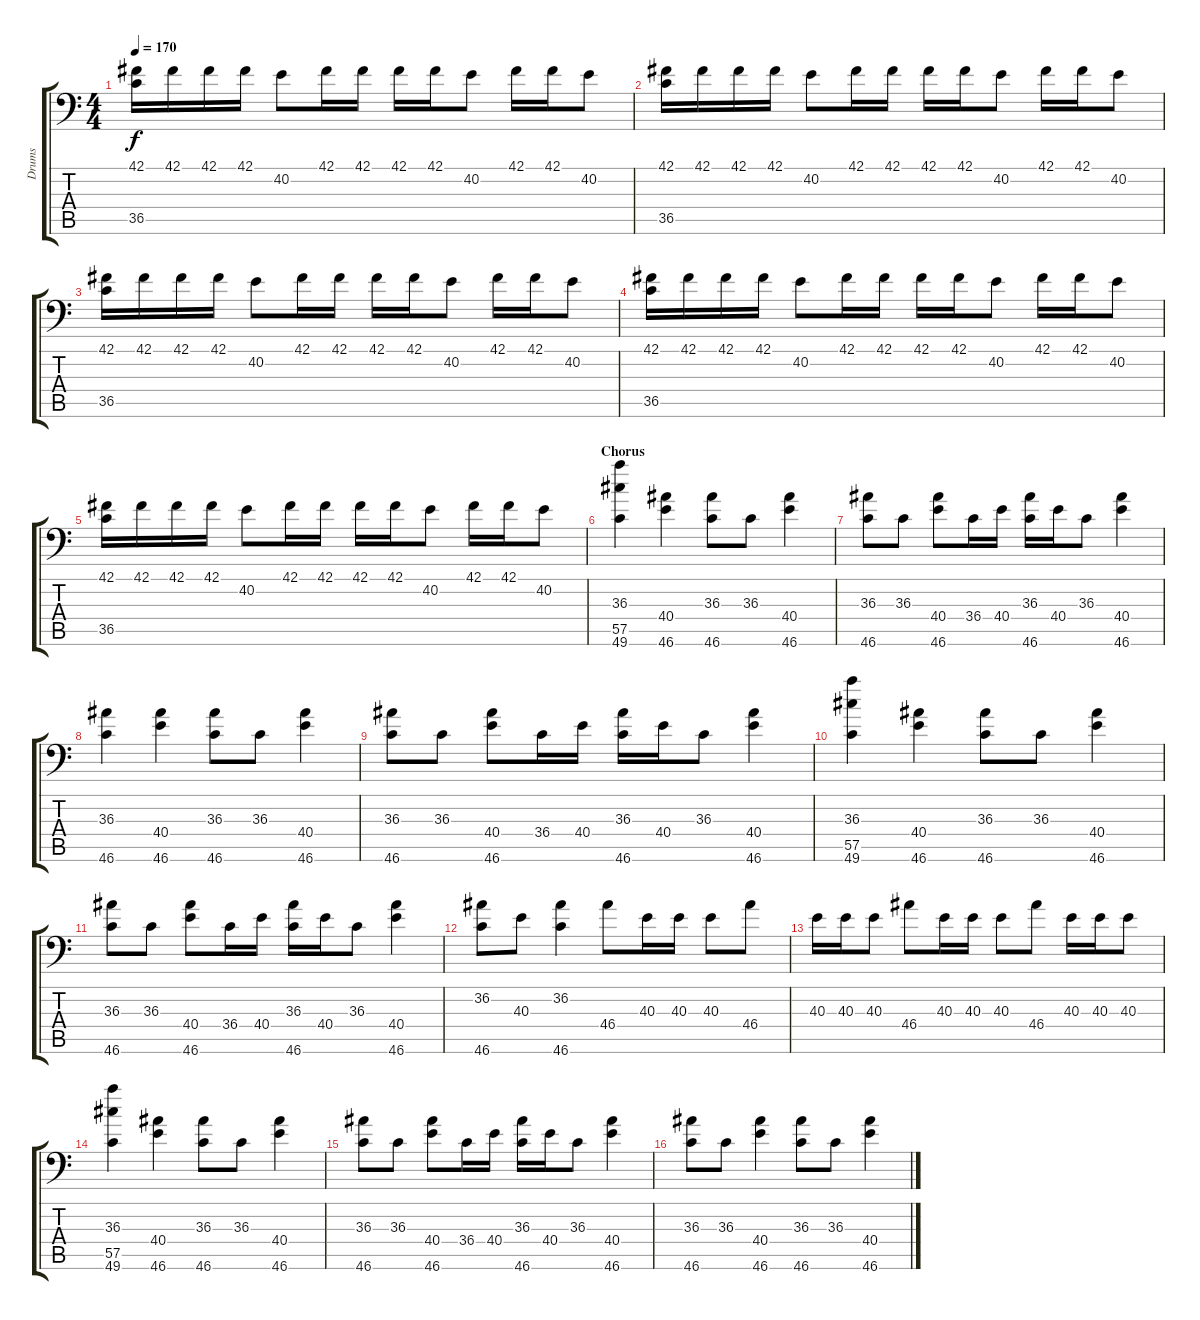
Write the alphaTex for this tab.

\track ("Drums" "Drums") {instrument acousticgrandpiano}
\staff {score tabs}
\tuning (C-1 C-1 C-1 C-1 C-1 C-1) {hide}
\ts (4 4)
\tempo 170
\clef f4
\ks c
(42.1 36.5).16{dy f} 42.1.16 42.1.16 42.1.16 40.2.8 42.1.16 42.1.16 42.1.16 42.1.16 40.2.8 42.1.16 42.1.16 40.2.8 |
(42.1 36.5).16 42.1.16 42.1.16 42.1.16 40.2.8 42.1.16 42.1.16 42.1.16 42.1.16 40.2.8 42.1.16 42.1.16 40.2.8 |
(42.1 36.5).16 42.1.16 42.1.16 42.1.16 40.2.8 42.1.16 42.1.16 42.1.16 42.1.16 40.2.8 42.1.16 42.1.16 40.2.8 |
(42.1 36.5).16 42.1.16 42.1.16 42.1.16 40.2.8 42.1.16 42.1.16 42.1.16 42.1.16 40.2.8 42.1.16 42.1.16 40.2.8 |
(42.1 36.5).16 42.1.16 42.1.16 42.1.16 40.2.8 42.1.16 42.1.16 42.1.16 42.1.16 40.2.8 42.1.16 42.1.16 40.2.8 |
\section ("" "Chorus")
(36.3 57.5 49.6).4 (40.4 46.6).4 (36.3 46.6).8 36.3.8 (40.4 46.6).4 |
(36.3 46.6).8 36.3.8 (40.4 46.6).8 36.4.16 40.4.16 (36.3 46.6).16 40.4.16 36.3.8 (40.4 46.6).4 |
(36.3 46.6).4 (40.4 46.6).4 (36.3 46.6).8 36.3.8 (40.4 46.6).4 |
(36.3 46.6).8 36.3.8 (40.4 46.6).8 36.4.16 40.4.16 (36.3 46.6).16 40.4.16 36.3.8 (40.4 46.6).4 |
(36.3 57.5 49.6).4 (40.4 46.6).4 (36.3 46.6).8 36.3.8 (40.4 46.6).4 |
(36.3 46.6).8 36.3.8 (40.4 46.6).8 36.4.16 40.4.16 (36.3 46.6).16 40.4.16 36.3.8 (40.4 46.6).4 |
(36.2 46.6).8 40.3.8 (36.2 46.6).4 46.4.8 40.3.16 40.3.16 40.3.8 46.4.8 |
40.3.16 40.3.16 40.3.8 46.4.8 40.3.16 40.3.16 40.3.8 46.4.8 40.3.16 40.3.16 40.3.8 |
(36.3 57.5 49.6).4 (40.4 46.6).4 (36.3 46.6).8 36.3.8 (40.4 46.6).4 |
(36.3 46.6).8 36.3.8 (40.4 46.6).8 36.4.16 40.4.16 (36.3 46.6).16 40.4.16 36.3.8 (40.4 46.6).4 |
(36.3 46.6).8 36.3.8 (40.4 46.6).4 (36.3 46.6).8 36.3.8 (40.4 46.6).4
